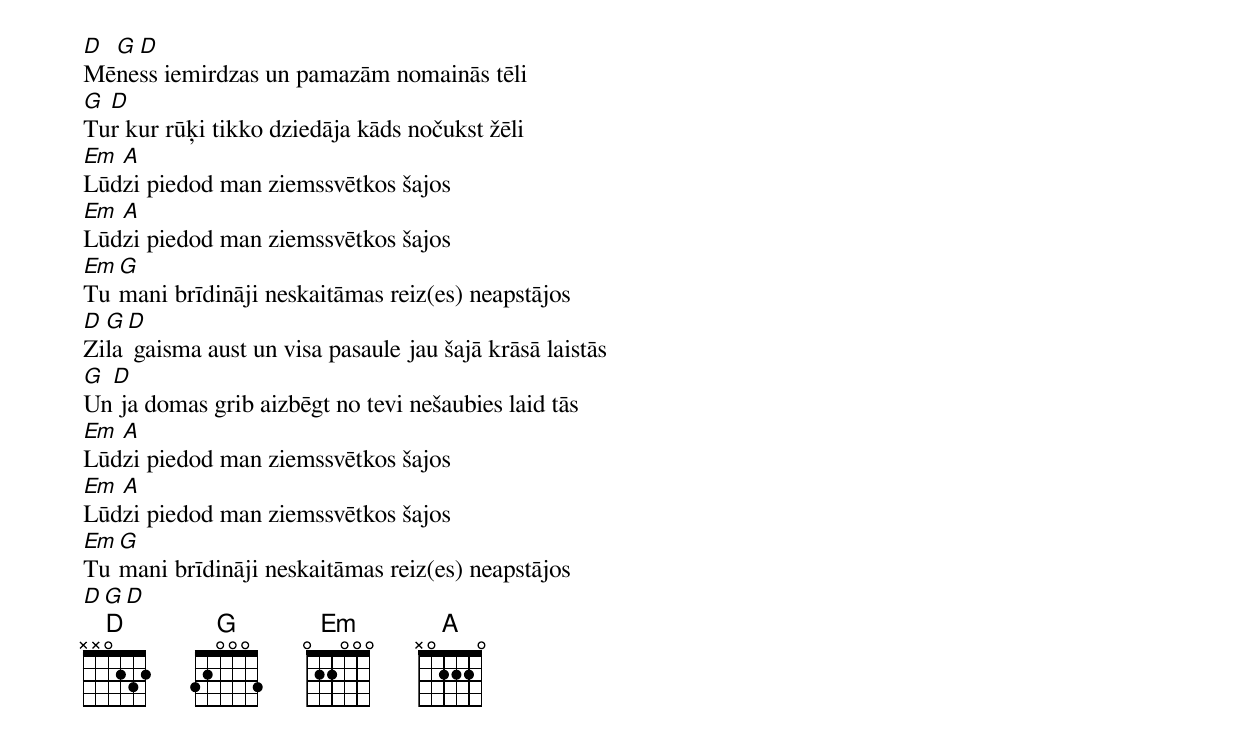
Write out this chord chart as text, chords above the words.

D G D
Mēness iemirdzas un pamazām nomainās tēli
G D
Tur kur rūķi tikko dziedāja kāds nočukst žēli
Em A
Lūdzi piedod man ziemssvētkos šajos
Em A
Lūdzi piedod man ziemssvētkos šajos
Em G
Tu mani brīdināji neskaitāmas reiz(es) neapstājos
D G D
Zila gaisma aust un visa pasaule jau šajā krāsā laistās
G D
Un ja domas grib aizbēgt no tevi nešaubies laid tās
Em A
Lūdzi piedod man ziemssvētkos šajos
Em A
Lūdzi piedod man ziemssvētkos šajos
Em G
Tu mani brīdināji neskaitāmas reiz(es) neapstājos
D G D
